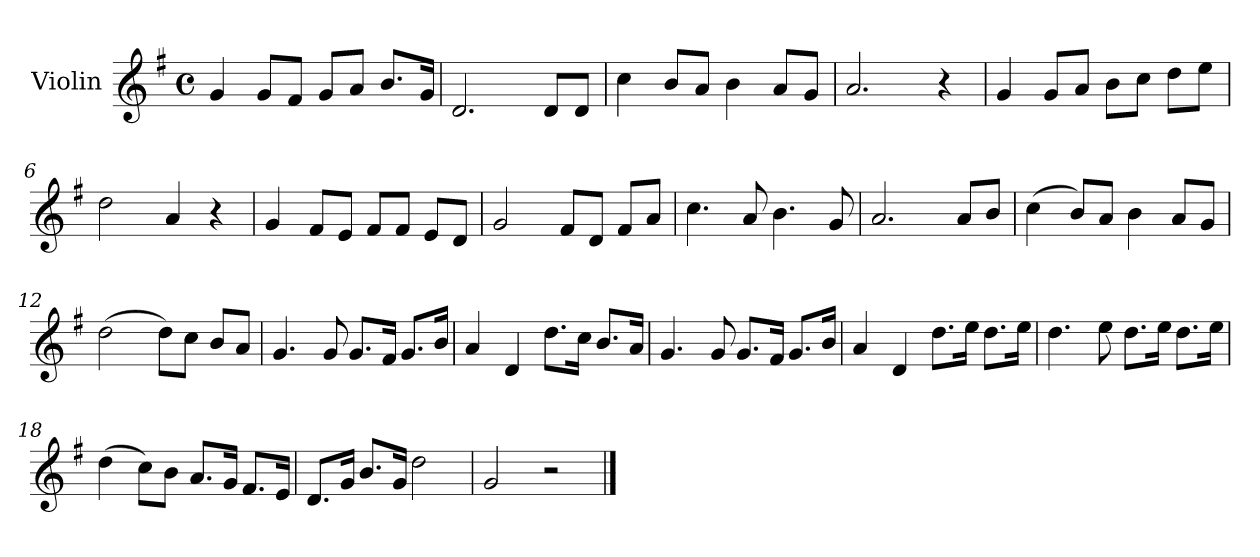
**kern	**dynam
*part1	*part1
*staff1	*staff1
*I"Violin	*
*I'Vln.	*
*clefG2	*
*k[f#]	*
*M4/4	*
*met(c)	*
=1	=1
4g	Andante
8g/L	.
8f#/J	.
8g/L	.
8a/J	.
8.b/L	.
16g/Jk	.
=2	=2
2.d	.
8d/L	.
8d/J	.
=3	=3
4cc	.
8b/L	.
8a/J	.
4b	.
8a/L	.
8g/J	.
=4	=4
2.a	.
4r	.
=5	=5
4g	.
8g/L	.
8a/J	.
8b\L	.
8cc\J	.
8dd\L	.
8ee\J	.
!!LO:LB:g=z
=6	=6
2dd	.
4a	.
4r	.
=7	=7
4g	.
8f#/L	.
8e/J	.
8f#/L	.
8f#/J	.
8e/L	.
8d/J	.
=8	=8
2g	.
8f#/L	.
8d/J	.
8f#/L	.
8a/J	.
=9	=9
4.cc	.
8a	.
4.b	.
8g	.
=10	=10
2.a	.
8a/L	.
8b/J	.
=11	=11
(4cc	.
8b/L)	.
8a/J	.
4b	.
8a/L	.
8g/J	.
!!LO:LB:g=z
=12	=12
(2dd	.
8dd\L)	.
8cc\J	.
8b/L	.
8a/J	.
=13	=13
4.g	.
8g	.
8.g/L	.
16f#/Jk	.
8.g/L	.
16b/Jk	.
=14	=14
4a	.
4d	.
8.dd\L	.
16cc\Jk	.
8.b/L	.
16a/Jk	.
=15	=15
4.g	.
8g	.
8.g/L	.
16f#/Jk	.
8.g/L	.
16b/Jk	.
!!LO:LB:g=z
=16	=16
4a	.
4d	.
8.dd\L	.
16ee\Jk	.
8.dd\L	.
16ee\Jk	.
=17	=17
4.dd	.
8ee	.
8.dd\L	.
16ee\Jk	.
8.dd\L	.
16ee\Jk	.
=18	=18
(4dd	.
8cc\L)	.
8b\J	.
8.a/L	.
16g/Jk	.
8.f#/L	.
16e/Jk	.
=19	=19
8.d/L	.
16g/Jk	.
8.b/L	.
16g/Jk	.
2dd	.
=20	=20
2g	.
2r	.
==	==
*-	*-
